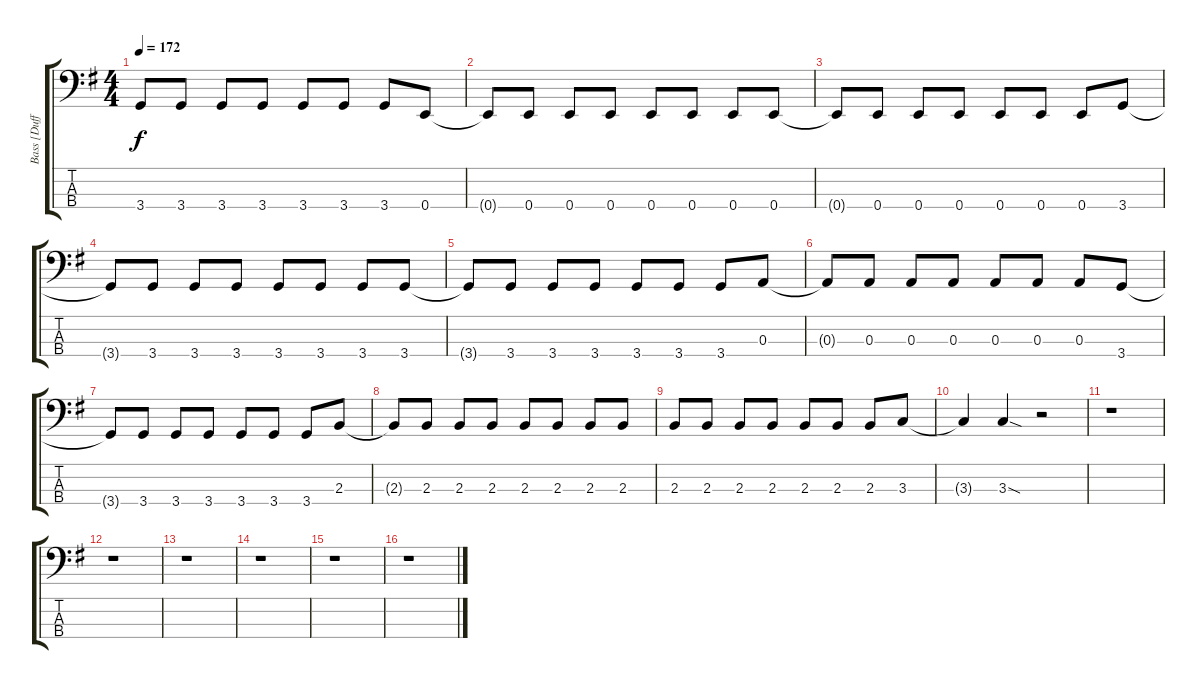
\track ("Bass [Duff]" "Bass [Duff") {instrument electricbassfinger}
\staff {score tabs}
\tuning (G2 D2 A1 E1) {hide}
\ts (4 4)
\tempo 172
\clef f4
\ks g
3.4{t}.8{dy f} 3.4.8 3.4.8 3.4.8 3.4.8 3.4.8 3.4.8 0.4.8 |
0.4{t}.8 0.4.8 0.4.8 0.4.8 0.4.8 0.4.8 0.4.8 0.4.8 |
0.4{t}.8 0.4.8 0.4.8 0.4.8 0.4.8 0.4.8 0.4.8 3.4.8 |
3.4{t}.8 3.4.8 3.4.8 3.4.8 3.4.8 3.4.8 3.4.8 3.4.8 |
3.4{t}.8 3.4.8 3.4.8 3.4.8 3.4.8 3.4.8 3.4.8 0.3.8 |
0.3{t}.8 0.3.8 0.3.8 0.3.8 0.3.8 0.3.8 0.3.8 3.4.8 |
3.4{t}.8 3.4.8 3.4.8 3.4.8 3.4.8 3.4.8 3.4.8 2.3.8 |
2.3{t}.8 2.3.8 2.3.8 2.3.8 2.3.8 2.3.8 2.3.8 2.3.8 |
2.3.8 2.3.8 2.3.8 2.3.8 2.3.8 2.3.8 2.3.8 3.3.8 |
3.3{t}.4 3.3{sod}.4 r.2 |
r.1 |
r.1 |
r.1 |
r.1 |
r.1 |
r.1
